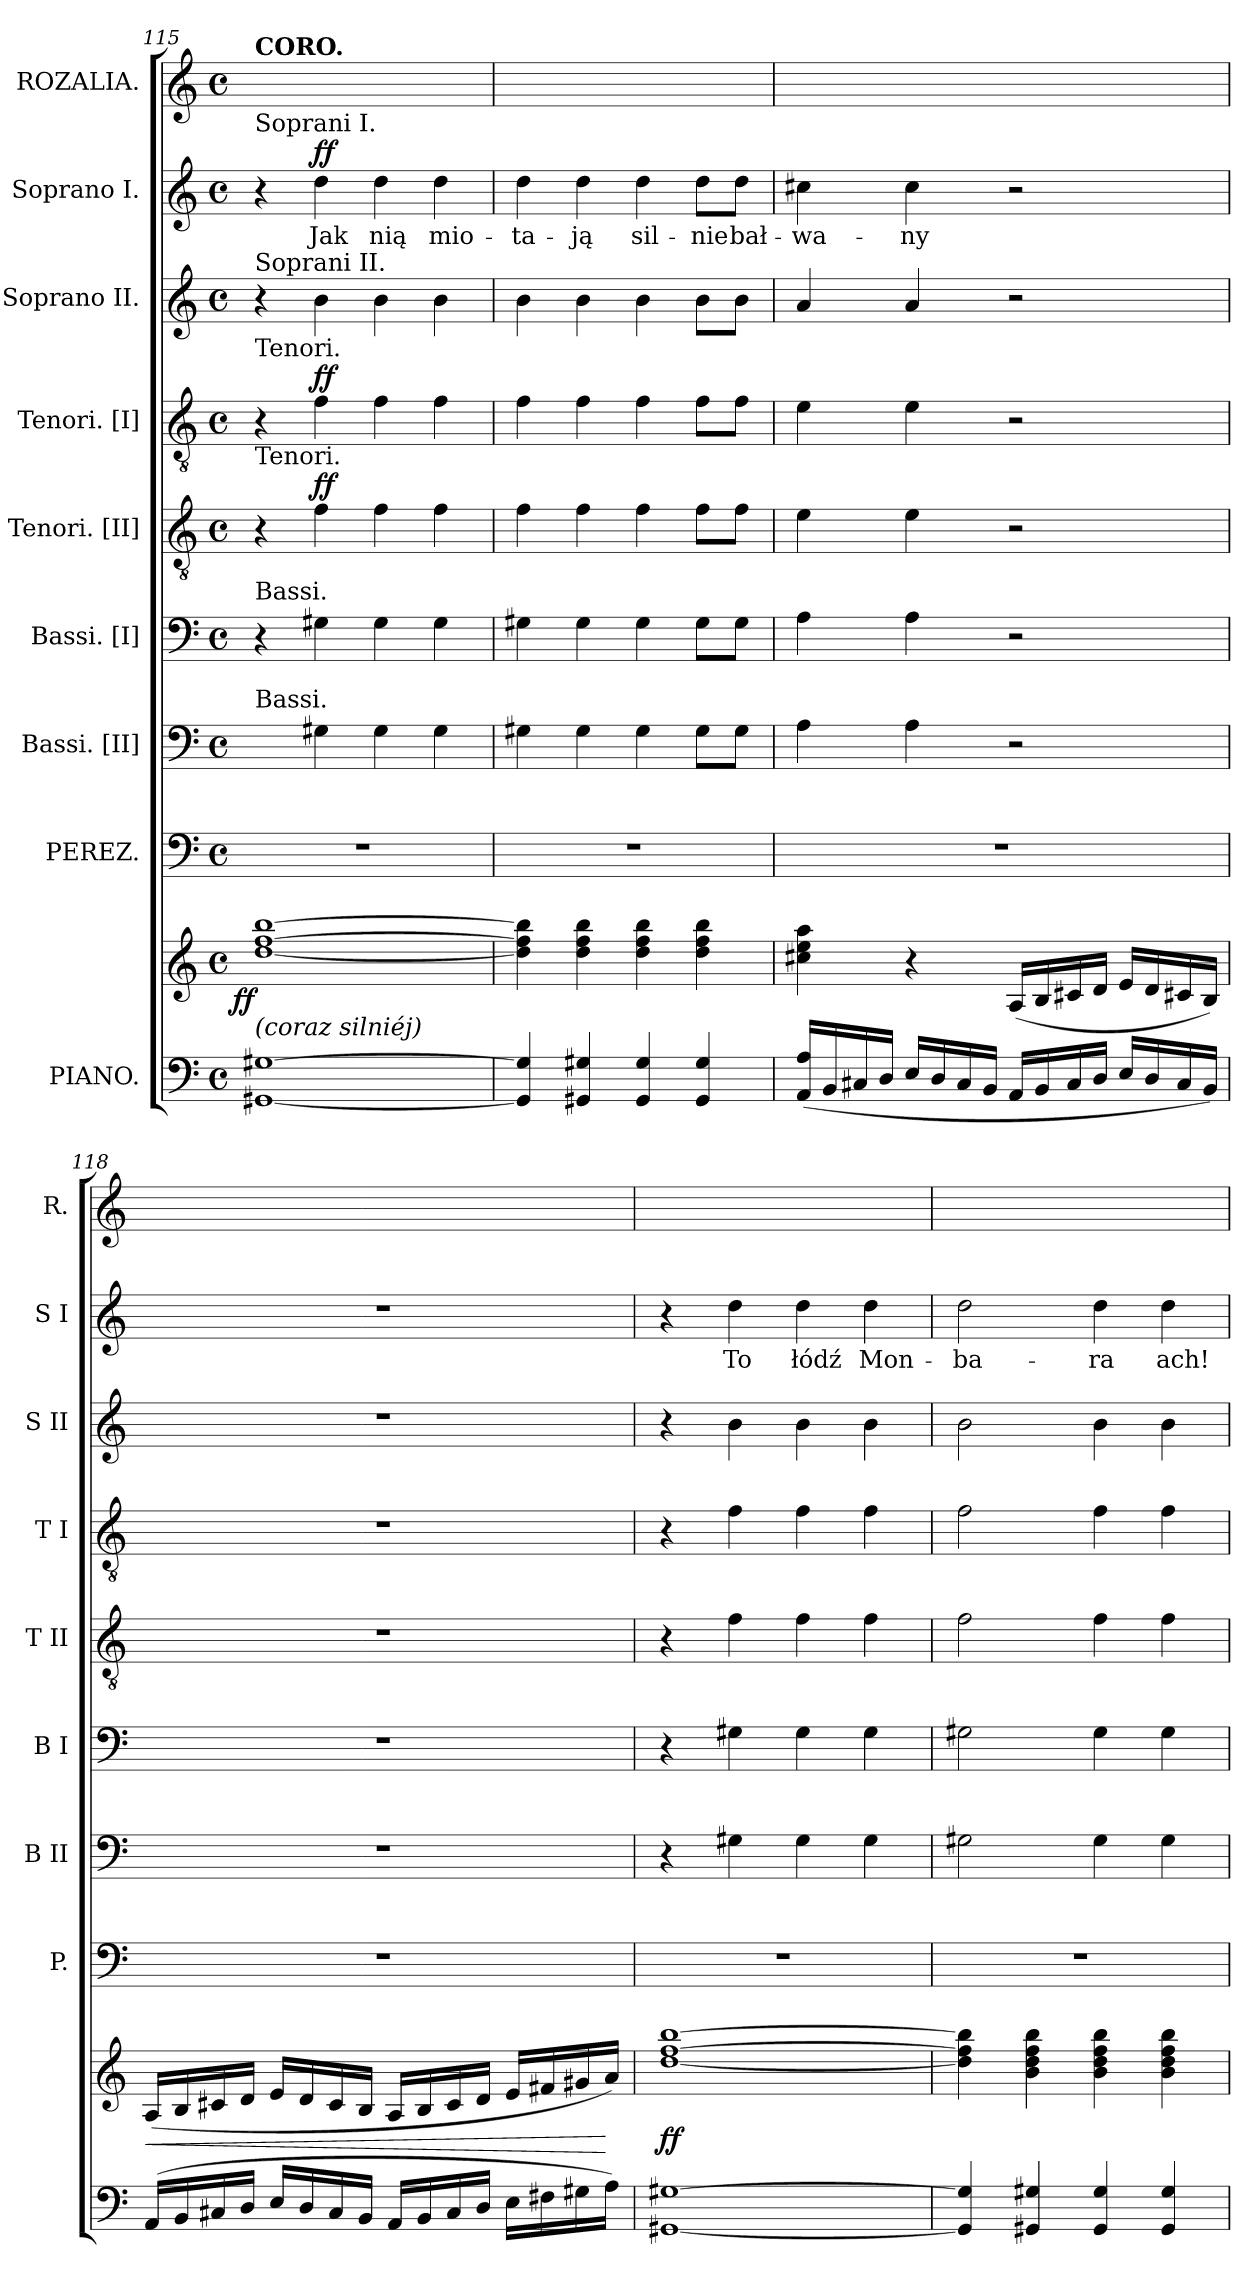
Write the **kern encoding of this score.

**kern	**kern	**dynam	**kern	**kern	**kern	**kern	**dynam	**kern	**dynam	**kern	**kern	**text	**dynam	**kern
*part9	*part9	*part9	*part8	*part7	*part6	*part5	*part5	*part4	*part4	*part3	*part2	*part2	*part2	*part1
*staff10	*staff9	*staff9/10	*staff8	*staff7	*staff6	*staff5	*staff5	*staff4	*staff4	*staff3	*staff2	*staff2	*staff2	*staff1
*I"PIANO.	*	*	*I"PEREZ.	*I"Bassi. [II]	*I"Bassi. [I]	*I"Tenori. [II]	*	*I"Tenori. [I]	*	*I"Soprano II.	*I"Soprano I.	*	*	*I"ROZALIA.
*	*	*	*I'P.	*I'B II	*I'B I	*I'T II	*	*I'T I	*	*I'S II	*I'S I	*	*	*I'R.
*clefF4	*clefG2	*	*clefF4	*clefF4	*clefF4	*clefGv2	*	*clefGv2	*	*clefG2	*clefG2	*	*	*clefG2
*k[]	*k[]	*	*k[]	*k[]	*k[]	*k[]	*	*k[]	*	*k[]	*k[]	*	*	*k[]
*C:	*C:	*	*C:	*C:	*C:	*C:	*	*C:	*	*C:	*C:	*	*	*C:
*M4/4	*M4/4	*	*M4/4	*M4/4	*M4/4	*M4/4	*	*M4/4	*	*M4/4	*M4/4	*	*	*M4/4
*met(c)	*met(c)	*	*met(c)	*met(c)	*met(c)	*met(c)	*	*met(c)	*	*met(c)	*met(c)	*	*	*met(c)
=115	=115	=115	=115	=115	=115	=115	=115	=115	=115	=115	=115	=115	=115	=115
!	!	!	!	!	!	!	!	!	!	!	!	!	!	!LO:TX:a:B:t=CORO.
!	!	!	!	!	!	!	!	!	!	!	!LO:TX:a:t=Soprani I.	!	!	!
!	!	!	!	!	!	!	!	!	!	!LO:TX:a:t=Soprani II.	!	!	!	!
!	!	!	!	!	!	!	!	!LO:TX:a:t=Tenori.	!	!	!	!	!	!
!	!	!	!	!	!	!LO:TX:a:t=Tenori.	!	!	!	!	!	!	!	!
!	!	!	!	!	!LO:TX:a:t=Bassi.	!	!	!	!	!	!	!	!	!
!	!	!	!	!LO:TX:a:t=Bassi.	!	!	!	!	!	!	!	!	!	!
!	!LO:TX:b:i:t=(coraz silniéj)	!	!	!	!	!	!	!	!	!	!	!	!	!
!	!	!LO:DY:b:rj	!	!	!	!	!	!	!	!	!	!	!	!
[1GG#X [1G#X	[1dd [1ff [1bb	ff	1r	4ryy	4r	4r	.	4r	.	4r	4r	.	.	1ryy
!	!	!	!	!	!	!	!LO:DY:a	!	!LO:DY:a	!	!	!	!LO:DY:a	!
.	.	.	.	4G#X\	4G#X\	4f\	ff	4f\	ff	4b\	4dd\	Jak	ff	.
.	.	.	.	4G#\	4G#\	4f\	.	4f\	.	4b\	4dd\	nią	.	.
.	.	.	.	4G#\	4G#\	4f\	.	4f\	.	4b\	4dd\	mio-	.	.
=116	=116	=116	=116	=116	=116	=116	=116	=116	=116	=116	=116	=116	=116	=116
4GG#]/ 4G#]/	4dd]\ 4ff]\ 4bb]\	.	1r	4G#X\	4G#X\	4f\	.	4f\	.	4b\	4dd\	-ta-	.	1ryy
4GG#X/ 4G#X/	4dd\ 4ff\ 4bb\	.	.	4G#\	4G#\	4f\	.	4f\	.	4b\	4dd\	-ją	.	.
4GG#/ 4G#/	4dd\ 4ff\ 4bb\	.	.	4G#\	4G#\	4f\	.	4f\	.	4b\	4dd\	sil-	.	.
4GG#/ 4G#/	4dd\ 4ff\ 4bb\	.	.	8G#\L	8G#\L	8f\L	.	8f\L	.	8b\L	8dd\L	-nie	.	.
.	.	.	.	8G#\J	8G#\J	8f\J	.	8f\J	.	8b\J	8dd\J	bał-	.	.
=117	=117	=117	=117	=117	=117	=117	=117	=117	=117	=117	=117	=117	=117	=117
(<16AA/ 16A/LL	4cc#X\ 4ee\ 4aa\	.	1r	4A\	4A\	4e\	.	4e\	.	4a/	4cc#X\	-wa-	.	1ryy
16BB/	.	.	.	.	.	.	.	.	.	.	.	.	.	.
16C#X/	.	.	.	.	.	.	.	.	.	.	.	.	.	.
16D/JJ	.	.	.	.	.	.	.	.	.	.	.	.	.	.
16E/LL	4r	.	.	4A\	4A\	4e\	.	4e\	.	4a/	4cc#\	-ny	.	.
16D/	.	.	.	.	.	.	.	.	.	.	.	.	.	.
16C#/	.	.	.	.	.	.	.	.	.	.	.	.	.	.
16BB/JJ	.	.	.	.	.	.	.	.	.	.	.	.	.	.
16AA/LL	(>16A/LL	.	.	2r	2r	2r	.	2r	.	2r	2r	.	.	.
16BB/	16B/	.	.	.	.	.	.	.	.	.	.	.	.	.
16C#/	16c#X/	.	.	.	.	.	.	.	.	.	.	.	.	.
16D/JJ	16d/JJ	.	.	.	.	.	.	.	.	.	.	.	.	.
16E/LL	16e/LL	.	.	.	.	.	.	.	.	.	.	.	.	.
16D/	16d/	.	.	.	.	.	.	.	.	.	.	.	.	.
16C#/	16c#X/	.	.	.	.	.	.	.	.	.	.	.	.	.
16BB/JJ)	16B/JJ)	.	.	.	.	.	.	.	.	.	.	.	.	.
=118	=118	=118	=118	=118	=118	=118	=118	=118	=118	=118	=118	=118	=118	=118
(<16AA/LL	(>16A/LL	<	1r	1r	1r	1r	.	1r	.	1r	1r	.	.	1ryy
16BB/	16B/	.	.	.	.	.	.	.	.	.	.	.	.	.
16C#X/	16c#X/	.	.	.	.	.	.	.	.	.	.	.	.	.
16D/JJ	16d/JJ	.	.	.	.	.	.	.	.	.	.	.	.	.
16E/LL	16e/LL	.	.	.	.	.	.	.	.	.	.	.	.	.
16D/	16d/	.	.	.	.	.	.	.	.	.	.	.	.	.
16C#/	16c#/	.	.	.	.	.	.	.	.	.	.	.	.	.
16BB/JJ	16B/JJ	.	.	.	.	.	.	.	.	.	.	.	.	.
16AA/LL	16A/LL	.	.	.	.	.	.	.	.	.	.	.	.	.
16BB/	16B/	.	.	.	.	.	.	.	.	.	.	.	.	.
16C#/	16c#/	.	.	.	.	.	.	.	.	.	.	.	.	.
16D/JJ	16d/JJ	.	.	.	.	.	.	.	.	.	.	.	.	.
16E\LL	16e/LL	.	.	.	.	.	.	.	.	.	.	.	.	.
16F#X\	16f#X/	.	.	.	.	.	.	.	.	.	.	.	.	.
16G#X\	16g#X/	.	.	.	.	.	.	.	.	.	.	.	.	.
16A\JJ)	16a/JJ)	[	.	.	.	.	.	.	.	.	.	.	.	.
=119	=119	=119	=119	=119	=119	=119	=119	=119	=119	=119	=119	=119	=119	=119
[1GG#X [1G#X	[1dd [1ff [1bb	ff	1r	4r	4r	4r	.	4r	.	4r	4r	.	.	1ryy
.	.	.	.	4G#X\	4G#X\	4f\	.	4f\	.	4b\	4dd\	To	.	.
.	.	.	.	4G#\	4G#\	4f\	.	4f\	.	4b\	4dd\	łódź	.	.
.	.	.	.	4G#\	4G#\	4f\	.	4f\	.	4b\	4dd\	Mon-	.	.
=120	=120	=120	=120	=120	=120	=120	=120	=120	=120	=120	=120	=120	=120	=120
4GG#]/ 4G#]/	4dd]\ 4ff]\ 4bb]\	.	1r	2G#X\	2G#X\	2f\	.	2f\	.	2b\	2dd\	-ba-	.	1ryy
4GG#X/ 4G#X/	4b\ 4dd\ 4ff\ 4bb\	.	.	.	.	.	.	.	.	.	.	.	.	.
4GG#/ 4G#/	4b\ 4dd\ 4ff\ 4bb\	.	.	4G#\	4G#\	4f\	.	4f\	.	4b\	4dd\	-ra	.	.
4GG#/ 4G#/	4b\ 4dd\ 4ff\ 4bb\	.	.	4G#\	4G#\	4f\	.	4f\	.	4b\	4dd\	ach!	.	.
=	=	=	=	=	=	=	=	=	=	=	=	=	=	=
*-	*-	*-	*-	*-	*-	*-	*-	*-	*-	*-	*-	*-	*-	*-
